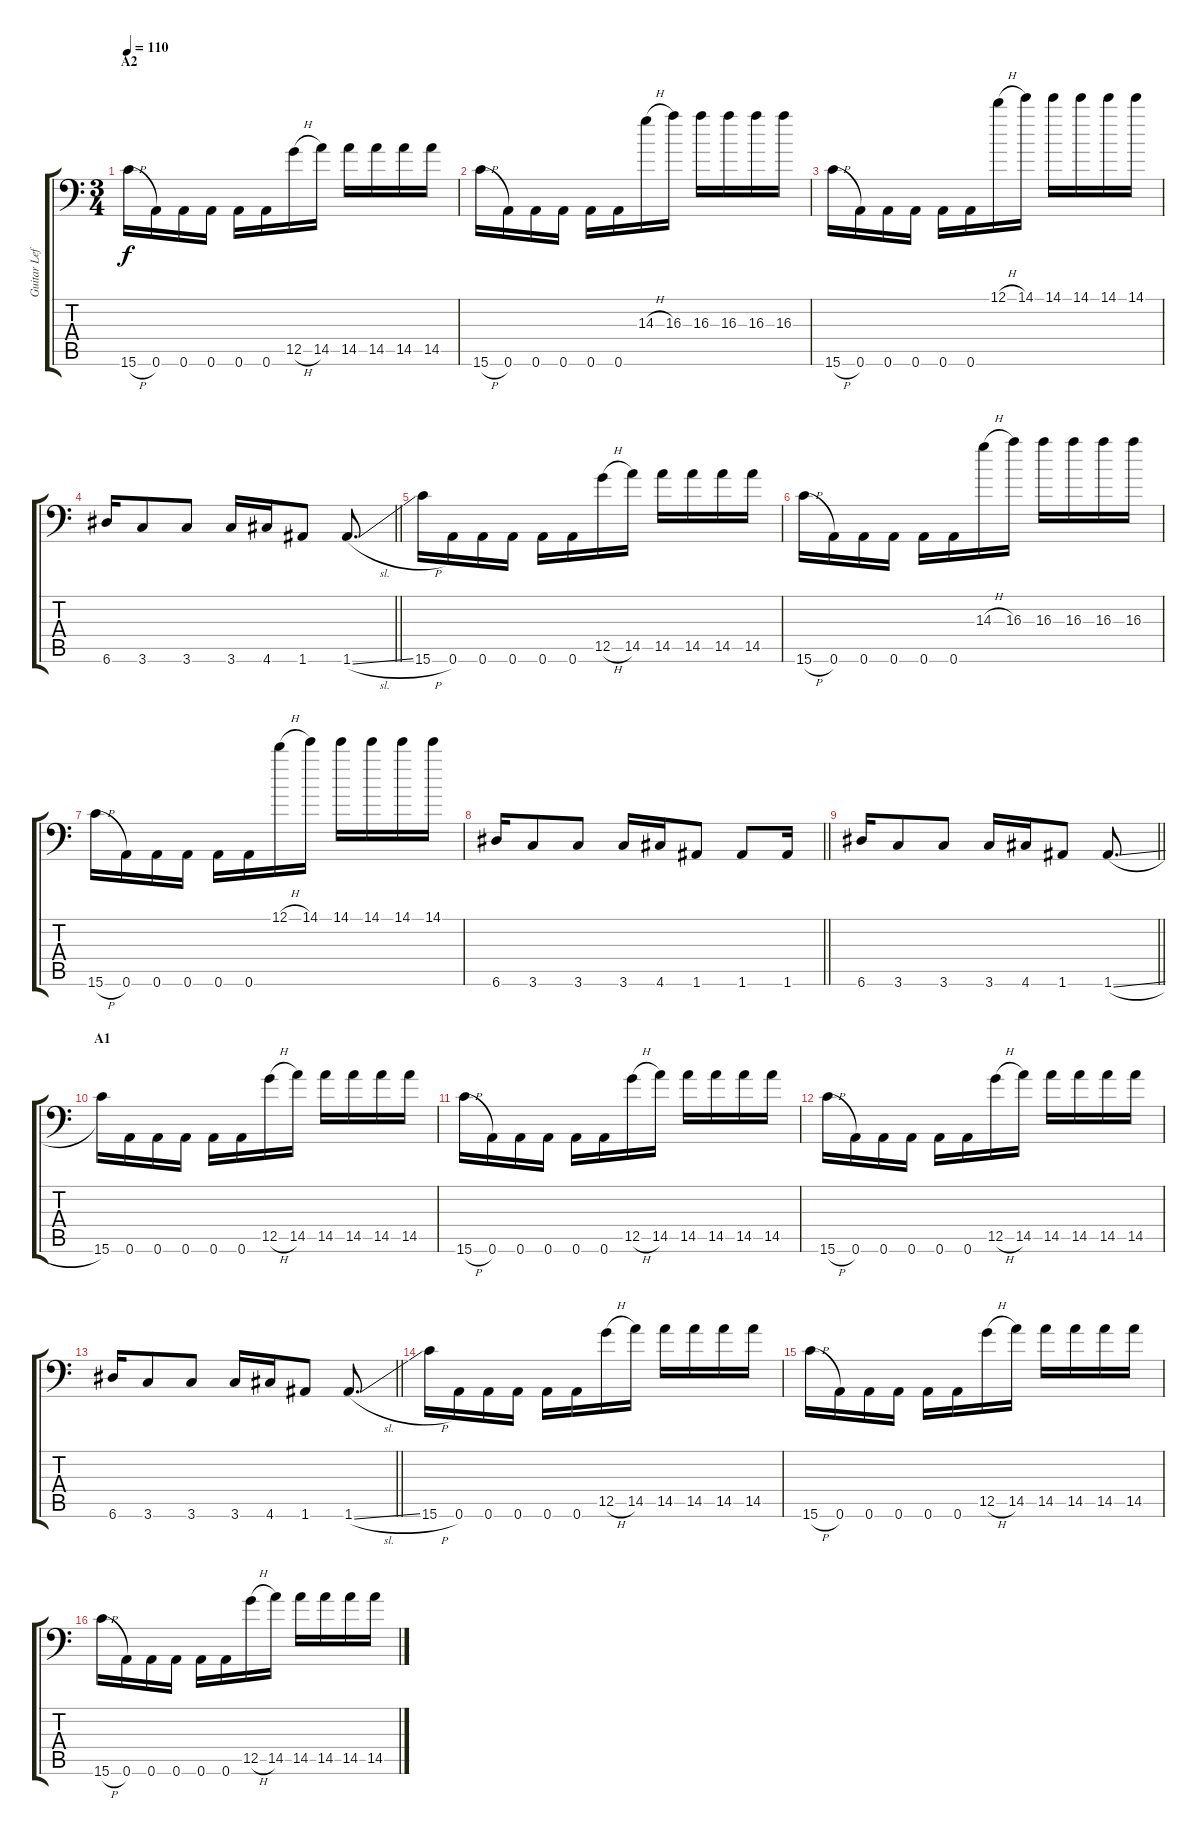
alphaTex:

\track ("Guitar Left" "Guitar Lef") {instrument distortionguitar}
\staff {score tabs}
\tuning (D4 A3 F3 C3 G2 A1) {hide}
\ts (3 4)
\section ("" "A2")
\tempo 110
\clef f4
\ks c
15.6{h}.16{dy f} 0.6.16 0.6.16 0.6.16 0.6.16 0.6.16 12.5{h}.16 14.5.16 14.5.16 14.5.16 14.5.16 14.5.16 |
15.6{h}.16 0.6.16 0.6.16 0.6.16 0.6.16 0.6.16 14.3{h}.16 16.3.16 16.3.16 16.3.16 16.3.16 16.3.16 |
15.6{h}.16 0.6.16 0.6.16 0.6.16 0.6.16 0.6.16 12.1{h}.16 14.1.16 14.1.16 14.1.16 14.1.16 14.1.16 |
\barLineRight lightlight
6.6.16 3.6.8 3.6.8 3.6.16 4.6.16 1.6.8 1.6{sl}.8{d} |
15.6{h}.16 0.6.16 0.6.16 0.6.16 0.6.16 0.6.16 12.5{h}.16 14.5.16 14.5.16 14.5.16 14.5.16 14.5.16 |
15.6{h}.16 0.6.16 0.6.16 0.6.16 0.6.16 0.6.16 14.3{h}.16 16.3.16 16.3.16 16.3.16 16.3.16 16.3.16 |
15.6{h}.16 0.6.16 0.6.16 0.6.16 0.6.16 0.6.16 12.1{h}.16 14.1.16 14.1.16 14.1.16 14.1.16 14.1.16 |
\barLineRight lightlight
6.6.16 3.6.8 3.6.8 3.6.16 4.6.16 1.6.8 1.6.8 1.6.16 |
\barLineRight lightlight
6.6.16 3.6.8 3.6.8 3.6.16 4.6.16 1.6.8 1.6{sl}.8{d} |
\section ("" "A1")
15.6.16 0.6.16 0.6.16 0.6.16 0.6.16 0.6.16 12.5{h}.16 14.5.16 14.5.16 14.5.16 14.5.16 14.5.16 |
15.6{h}.16 0.6.16 0.6.16 0.6.16 0.6.16 0.6.16 12.5{h}.16 14.5.16 14.5.16 14.5.16 14.5.16 14.5.16 |
15.6{h}.16 0.6.16 0.6.16 0.6.16 0.6.16 0.6.16 12.5{h}.16 14.5.16 14.5.16 14.5.16 14.5.16 14.5.16 |
\barLineRight lightlight
6.6.16 3.6.8 3.6.8 3.6.16 4.6.16 1.6.8 1.6{sl}.8{d} |
15.6{h}.16 0.6.16 0.6.16 0.6.16 0.6.16 0.6.16 12.5{h}.16 14.5.16 14.5.16 14.5.16 14.5.16 14.5.16 |
15.6{h}.16 0.6.16 0.6.16 0.6.16 0.6.16 0.6.16 12.5{h}.16 14.5.16 14.5.16 14.5.16 14.5.16 14.5.16 |
15.6{h}.16 0.6.16 0.6.16 0.6.16 0.6.16 0.6.16 12.5{h}.16 14.5.16 14.5.16 14.5.16 14.5.16 14.5.16
